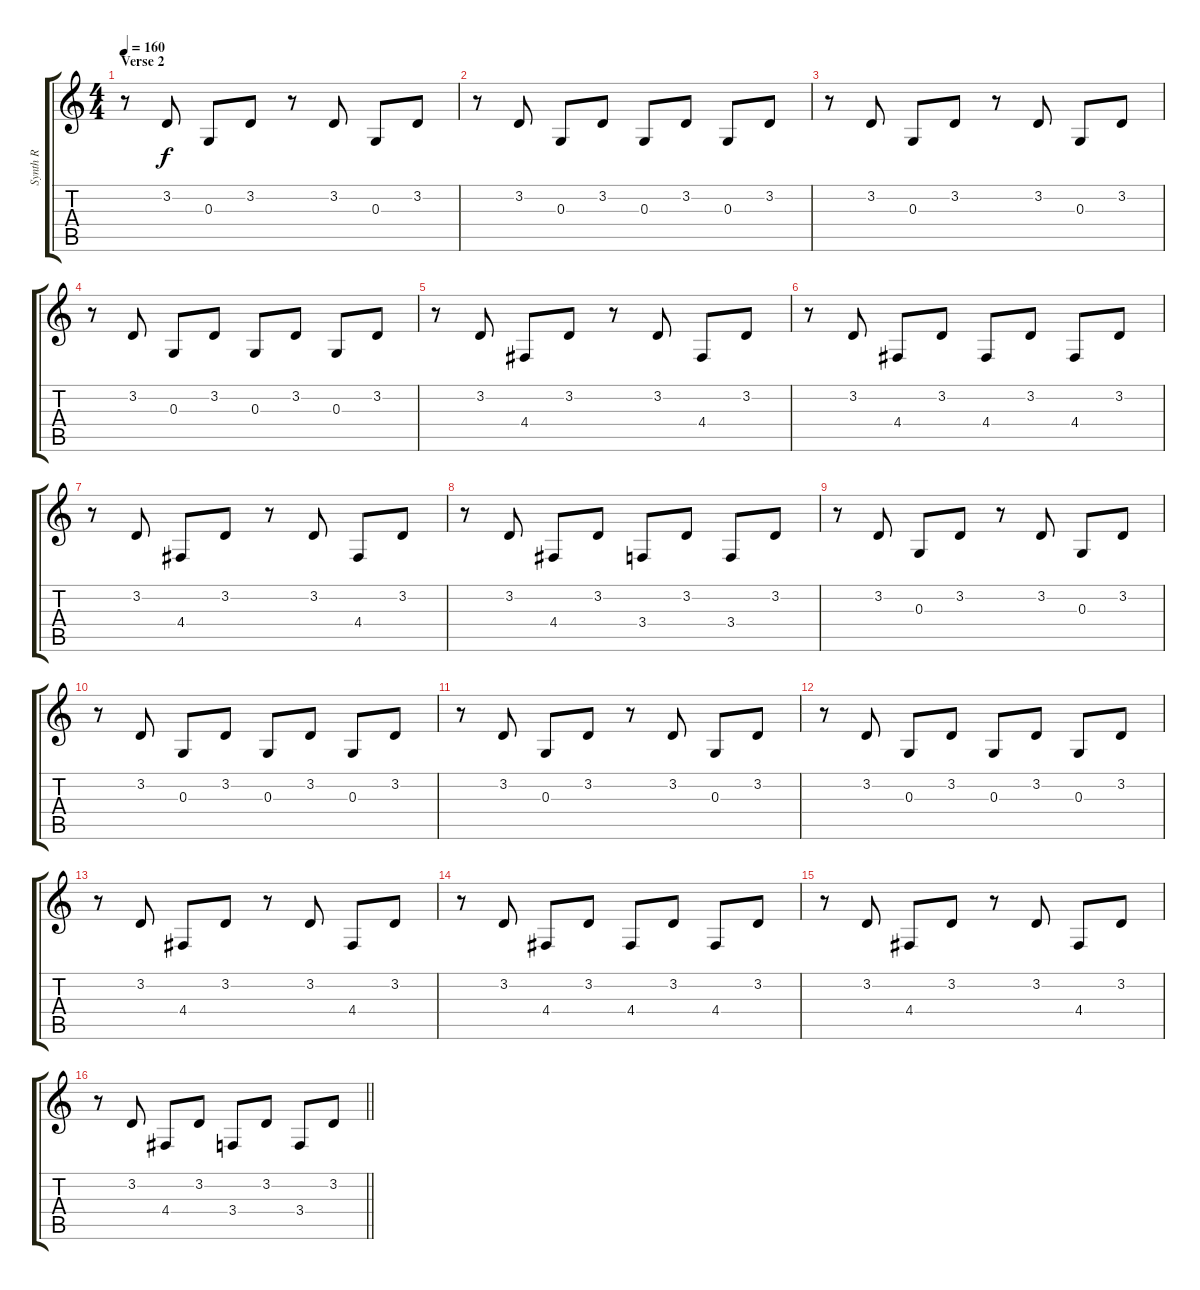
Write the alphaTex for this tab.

\track ("Synth R" "Synth R") {instrument pad3polysynth}
\staff {score tabs}
\tuning (E4 B3 G3 D3 A2 E2) {hide}
\ts (4 4)
\section ("" "Verse 2")
\tempo 160
\clef g2
\ks c
r.8{dy f} 3.2.8 0.3.8 3.2.8 r.8 3.2.8 0.3.8 3.2.8 |
r.8 3.2.8 0.3.8 3.2.8 0.3.8 3.2.8 0.3.8 3.2.8 |
r.8 3.2.8 0.3.8 3.2.8 r.8 3.2.8 0.3.8 3.2.8 |
r.8 3.2.8 0.3.8 3.2.8 0.3.8 3.2.8 0.3.8 3.2.8 |
r.8 3.2.8 4.4.8 3.2.8 r.8 3.2.8 4.4.8 3.2.8 |
r.8 3.2.8 4.4.8 3.2.8 4.4.8 3.2.8 4.4.8 3.2.8 |
r.8 3.2.8 4.4.8 3.2.8 r.8 3.2.8 4.4.8 3.2.8 |
r.8 3.2.8 4.4.8 3.2.8 3.4.8 3.2.8 3.4.8 3.2.8 |
r.8 3.2.8 0.3.8 3.2.8 r.8 3.2.8 0.3.8 3.2.8 |
r.8 3.2.8 0.3.8 3.2.8 0.3.8 3.2.8 0.3.8 3.2.8 |
r.8 3.2.8 0.3.8 3.2.8 r.8 3.2.8 0.3.8 3.2.8 |
r.8 3.2.8 0.3.8 3.2.8 0.3.8 3.2.8 0.3.8 3.2.8 |
r.8 3.2.8 4.4.8 3.2.8 r.8 3.2.8 4.4.8 3.2.8 |
r.8 3.2.8 4.4.8 3.2.8 4.4.8 3.2.8 4.4.8 3.2.8 |
r.8 3.2.8 4.4.8 3.2.8 r.8 3.2.8 4.4.8 3.2.8 |
\barLineRight lightlight
r.8 3.2.8 4.4.8 3.2.8 3.4.8 3.2.8 3.4.8 3.2.8
